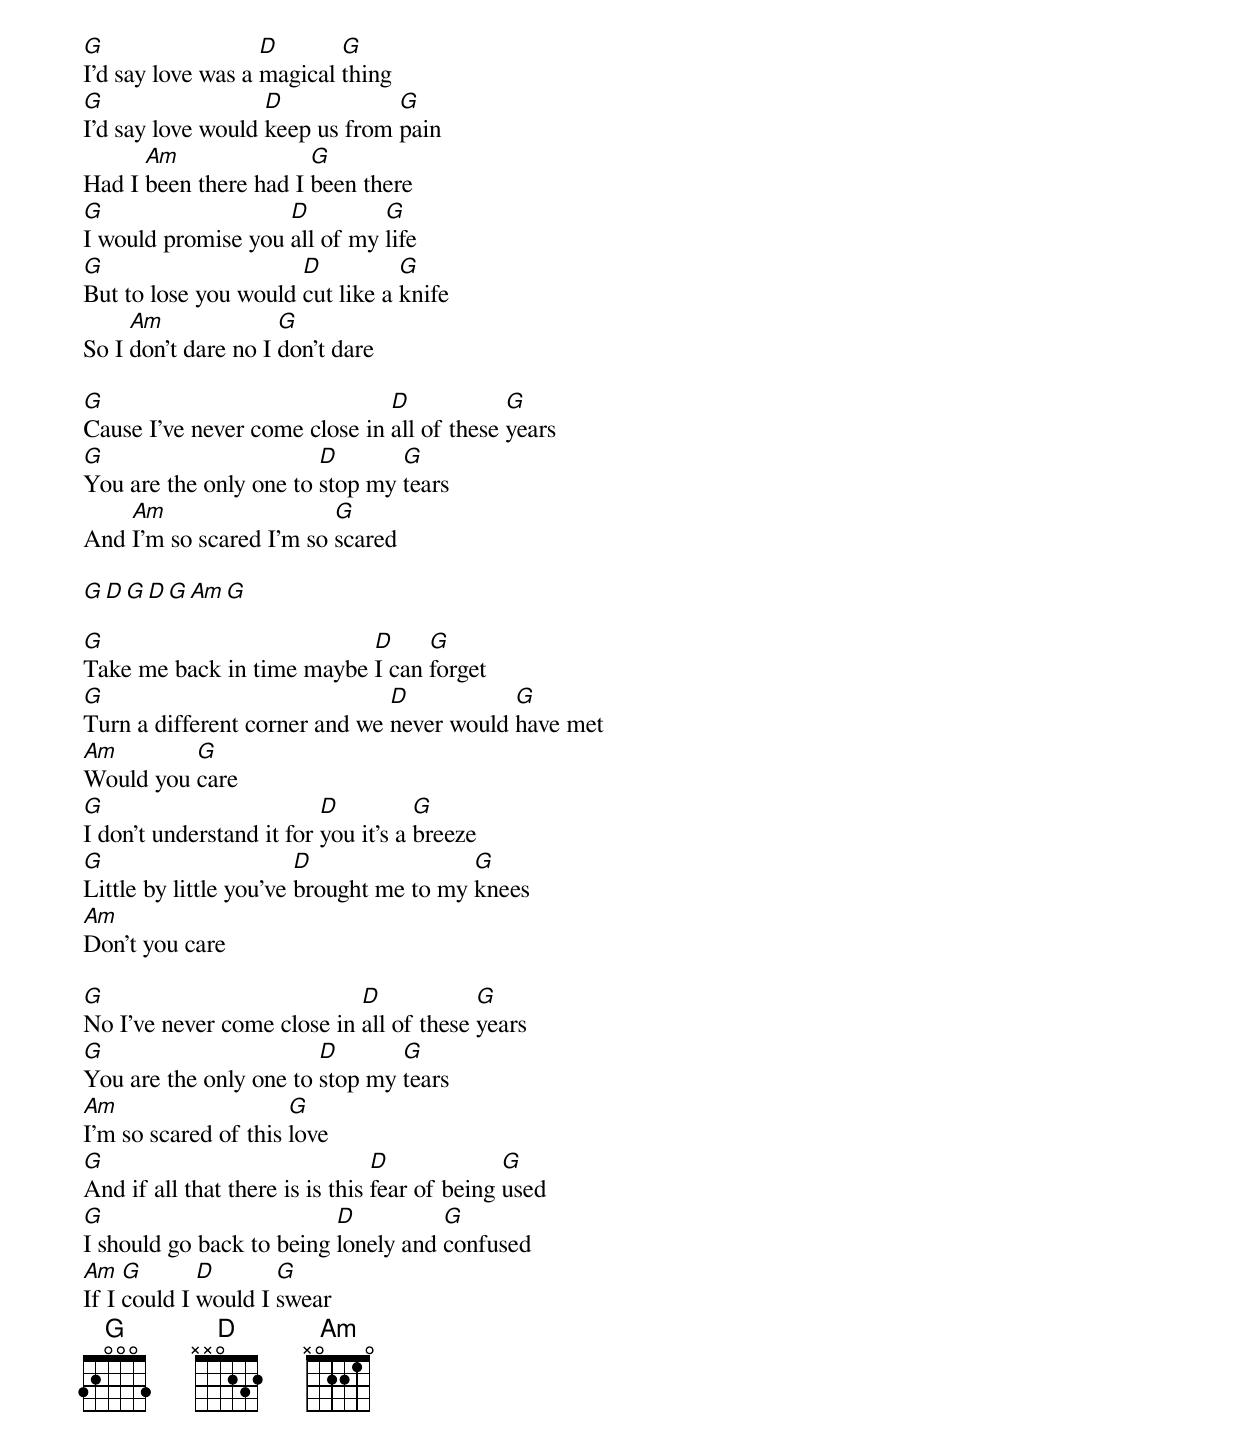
G                  D       G
I'd say love was a magical thing
G                  D            G
I'd say love would keep us from pain
      Am               G
Had I been there had I been there
G                   D         G
I would promise you all of my life
G                     D          G
But to lose you would cut like a knife
     Am              G
So I don't dare no I don't dare

G                              D            G
Cause I've never come close in all of these years
G                       D       G
You are the only one to stop my tears
    Am                   G
And I'm so scared I'm so scared

G D G D G Am G

G                          D     G
Take me back in time maybe I can forget
G                              D           G
Turn a different corner and we never would have met
Am        G
Would you care
G                         D          G
I don't understand it for you it's a breeze
G                       D                G
Little by little you've brought me to my knees
Am
Don't you care

G                           D            G
No I've never come close in all of these years
G                       D       G
You are the only one to stop my tears
Am                    G
I'm so scared of this love
G                                D             G
And if all that there is is this fear of being used
G                         D          G
I should go back to being lonely and confused
Am   G       D       G
If I could I would I swear
